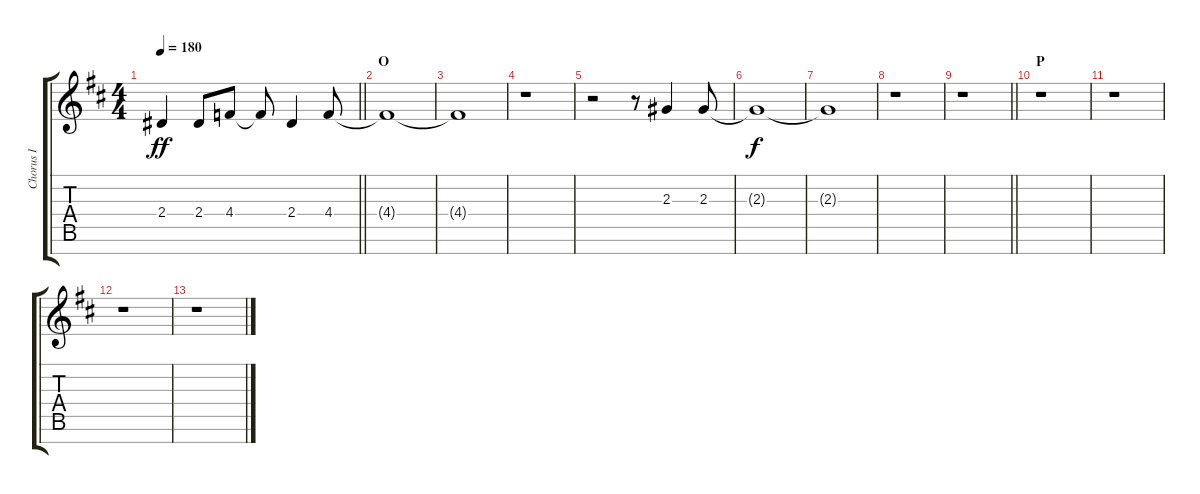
\track ("Chorus I" "Chorus I") {instrument voiceoohs}
\staff {score tabs}
\tuning (Eb5 Bb4 Gb4 Db4 Ab3 Eb3 Bb2) {hide}
\ts (4 4)
\tempo 180
\clef g2
\barLineRight lightlight
\ks d
2.4.4{dy ff} 2.4.8 4.4.8 4.4{t}.8 2.4.4 4.4.8 |
\section ("" "O")
4.4{t}.1 |
4.4{t}.1 |
r.1 |
r.2 r.8 2.3.4 2.3.8 |
2.3{t}.1{dy f} |
2.3{t}.1 |
r.1 |
\barLineRight lightlight
r.1 |
\section ("" "P")
r.1 |
r.1 |
r.1 |
r.1
